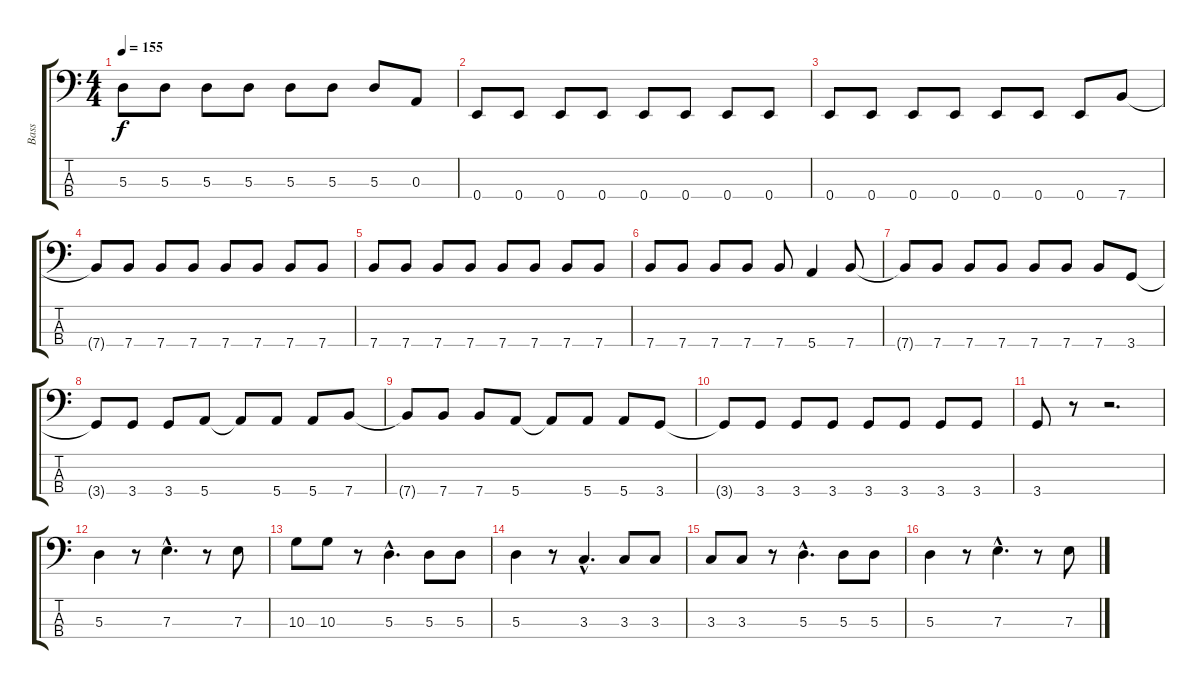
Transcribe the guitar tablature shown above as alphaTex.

\track ("Bass" "Bass") {instrument electricbassfinger}
\staff {score tabs}
\tuning (G2 D2 A1 E1) {hide}
\ts (4 4)
\tempo 155
\clef f4
\ks c
5.3{t}.8{dy f} 5.3.8 5.3.8 5.3.8 5.3.8 5.3.8 5.3.8 0.3.8 |
0.4.8 0.4.8 0.4.8 0.4.8 0.4.8 0.4.8 0.4.8 0.4.8 |
0.4.8 0.4.8 0.4.8 0.4.8 0.4.8 0.4.8 0.4.8 7.4.8 |
7.4{t}.8 7.4.8 7.4.8 7.4.8 7.4.8 7.4.8 7.4.8 7.4.8 |
7.4.8 7.4.8 7.4.8 7.4.8 7.4.8 7.4.8 7.4.8 7.4.8 |
7.4.8 7.4.8 7.4.8 7.4.8 7.4.8 5.4.4 7.4.8 |
7.4{t}.8 7.4.8 7.4.8 7.4.8 7.4.8 7.4.8 7.4.8 3.4.8 |
3.4{t}.8 3.4.8 3.4.8 5.4.8 5.4{t}.8 5.4.8 5.4.8 7.4.8 |
7.4{t}.8 7.4.8 7.4.8 5.4.8 5.4{t}.8 5.4.8 5.4.8 3.4.8 |
3.4{t}.8 3.4.8 3.4.8 3.4.8 3.4.8 3.4.8 3.4.8 3.4.8 |
3.4.8 r.8 r.2{d} |
5.3.4 r.8 7.3{hac}.4{d} r.8 7.3.8 |
10.3.8 10.3.8 r.8 5.3{hac}.4{d} 5.3.8 5.3.8 |
5.3.4 r.8 3.3{hac}.4{d} 3.3.8 3.3.8 |
3.3.8 3.3.8 r.8 5.3{hac}.4{d} 5.3.8 5.3.8 |
5.3.4 r.8 7.3{hac}.4{d} r.8 7.3.8
